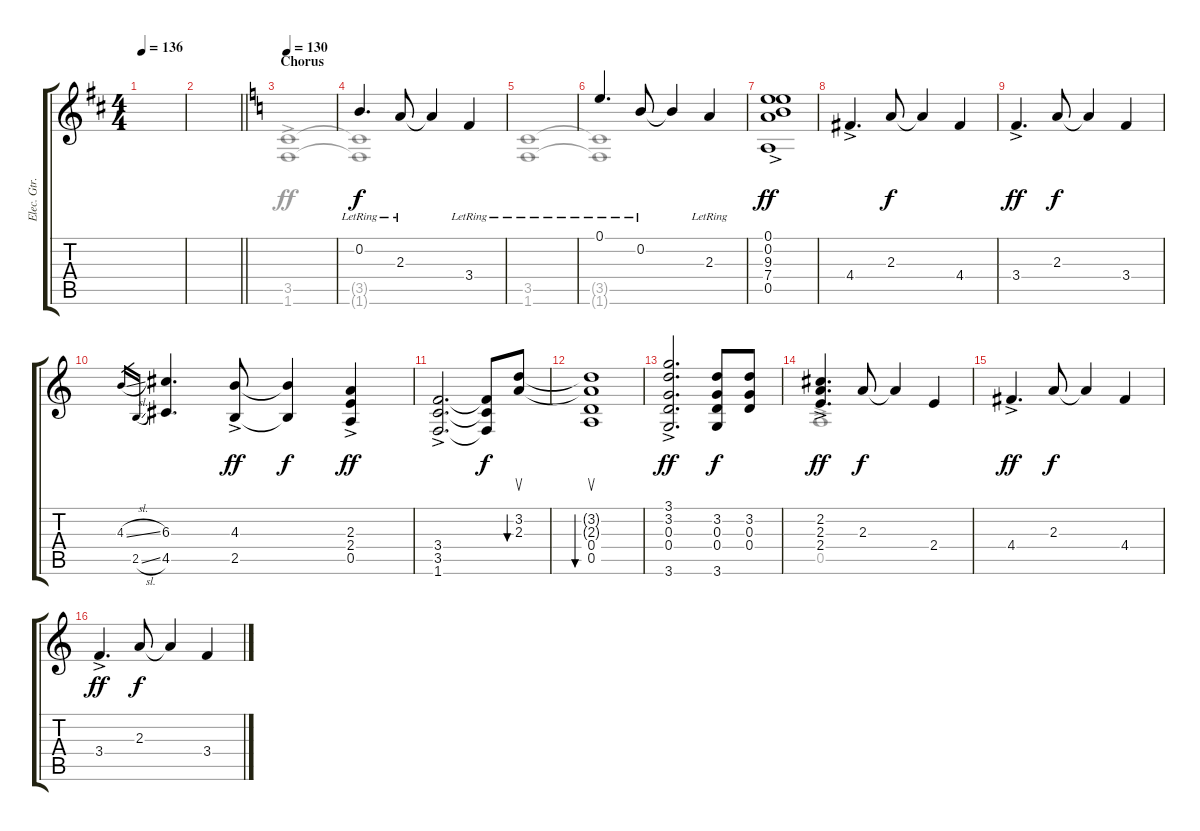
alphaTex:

\track ("Elec. Gtr. 1" "Elec. Gtr.") {instrument distortionguitar}
\staff {score tabs}
\tuning (E4 B3 G3 D3 A2 E2) {hide}
\voice
\ts (4 4)
\tempo 136
\clef g2
\ks d
|
\barLineRight lightlight
|
\section ("" "Chorus")
\tempo 130
\ks c
|
0.2{lr}.4{d} 2.3{lr}.8 2.3{t}.4 3.4{lr}.4 |
|
0.1{lr}.4{d} 0.2{lr}.8 0.2{t}.4 2.3{lr}.4 |
(0.1{ac} 0.2{ac} 9.3{ac} 7.4{ac} 0.5{ac}).1{dy ff} |
4.4{ac}.4{d} 2.3.8{dy f} 2.3{t}.4 4.4.4 |
3.4{ac}.4{d dy ff} 2.3.8{dy f} 2.3{t}.4 3.4.4 |
4.3{sl}.16{gr} 2.5{sl}.16{gr} (6.3 4.5).4{d} (4.3{ac} 2.5{ac}).8{dy ff} (4.3{t} 2.5{t}).4{dy f} (2.3{ac} 2.4{ac} 0.5{ac}).4{dy ff} |
(3.4{ac} 3.5{ac} 1.6{ac}).2{d} (3.4{t} 3.5{t} 1.6{t}).8{dy f} (3.2 2.3).8{su bu 240} |
(3.2{t} 2.3{t} 0.4 0.5).1{su bu 240} |
(3.1{ac} 3.2{ac} 0.3{ac} 0.4{ac} 3.6{ac}).2{d dy ff} (3.2 0.3 0.4 3.6).8{dy f} (3.2 0.3 0.4).8 |
(2.2{ac} 2.3{ac} 2.4{ac}).4{d dy ff} 2.3.8{dy f} 2.3{t}.4 2.4.4 |
4.4{ac}.4{d dy ff} 2.3.8{dy f} 2.3{t}.4 4.4.4 |
3.4{ac}.4{d dy ff} 2.3.8{dy f} 2.3{t}.4 3.4.4
\voice
\clef g2
\ottava regular
\simile none
\ks d
|
\barLineRight lightlight
|
\ks c
(3.5{ac} 1.6{ac}).1{dy ff} |
(3.5{t} 1.6{t}).1{dy f} |
(3.5 1.6).1 |
(3.5{t} 1.6{t}).1 |
|
|
|
|
|
|
|
0.5{ac}.1{dy ff} |
|
